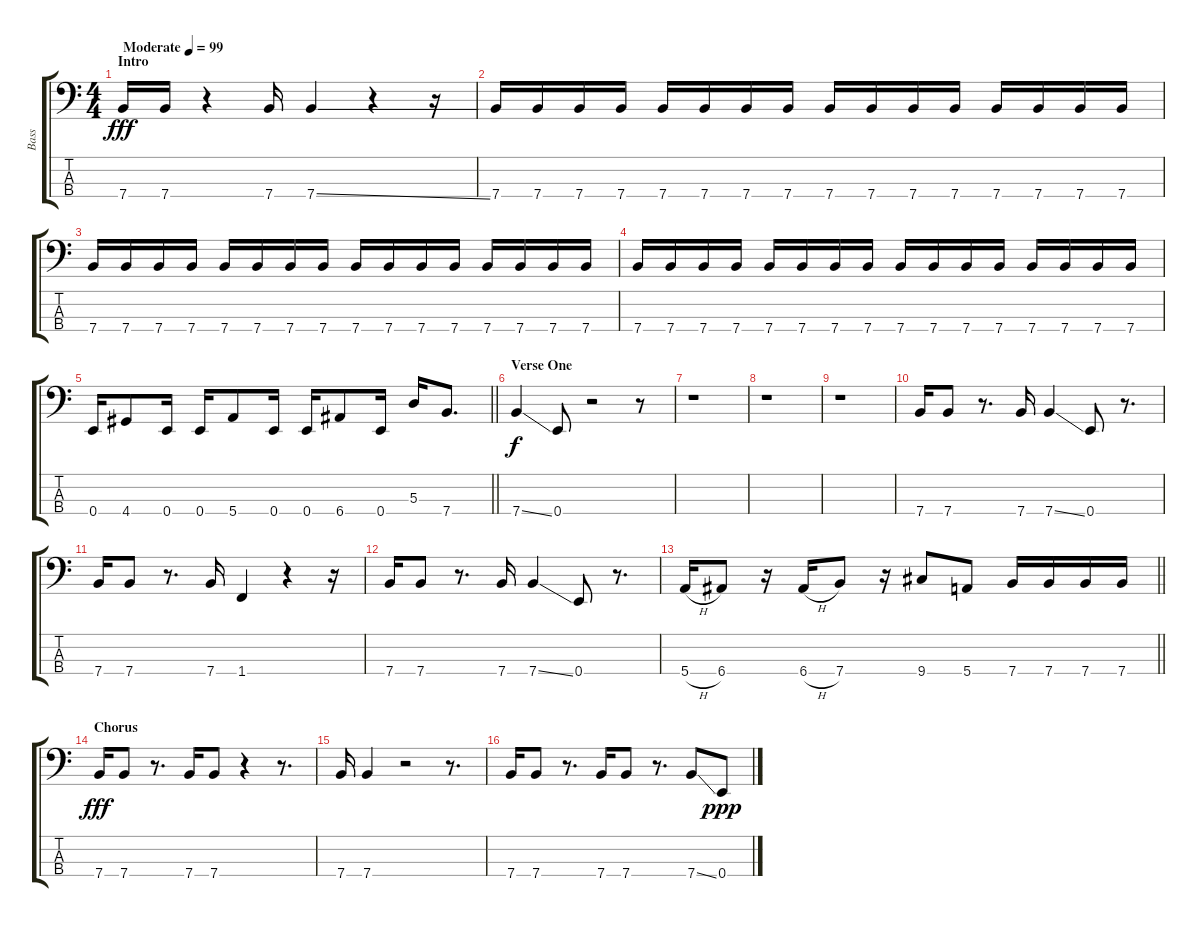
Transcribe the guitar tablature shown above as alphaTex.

\track ("Bass" "Bass") {instrument electricbassfinger}
\staff {score tabs}
\tuning (G2 D2 A1 E1) {hide}
\ts (4 4)
\section ("" "Intro")
\tempo (99 "Moderate")
\clef f4
\ks c
7.4.16{dy fff instrument electricbassfinger} 7.4.16 r.4 7.4.16 7.4{ss}.4 r.4 r.16 |
7.4.16 7.4.16 7.4.16 7.4.16 7.4.16 7.4.16 7.4.16 7.4.16 7.4.16 7.4.16 7.4.16 7.4.16 7.4.16 7.4.16 7.4.16 7.4.16 |
7.4.16 7.4.16 7.4.16 7.4.16 7.4.16 7.4.16 7.4.16 7.4.16 7.4.16 7.4.16 7.4.16 7.4.16 7.4.16 7.4.16 7.4.16 7.4.16 |
7.4.16 7.4.16 7.4.16 7.4.16 7.4.16 7.4.16 7.4.16 7.4.16 7.4.16 7.4.16 7.4.16 7.4.16 7.4.16 7.4.16 7.4.16 7.4.16 |
\barLineRight lightlight
0.4.16 4.4.8 0.4.16 0.4.16 5.4.8 0.4.16 0.4.16 6.4.8 0.4.16 5.3.16 7.4.8{d} |
\section ("" "Verse One")
7.4{ss}.4{dy f} 0.4.8 r.2 r.8 |
r.1 |
r.1 |
r.1 |
7.4.16 7.4.8 r.8{d} 7.4.16 7.4{ss}.4 0.4.8 r.8{d} |
7.4.16 7.4.8 r.8{d} 7.4.16 1.4.4 r.4 r.16 |
7.4.16 7.4.8 r.8{d} 7.4.16 7.4{ss}.4 0.4.8 r.8{d} |
\barLineRight lightlight
5.4{h}.16 6.4.8 r.16 6.4{h}.16 7.4.8 r.16 9.4.8 5.4.8 7.4.16 7.4.16 7.4.16 7.4.16 |
\section ("" "Chorus")
7.4.16{dy fff} 7.4.8 r.8{d} 7.4.16 7.4.8 r.4 r.8{d} |
7.4.16 7.4.4 r.2 r.8{d} |
7.4.16 7.4.8 r.8{d} 7.4.16 7.4.8 r.8{d} 7.4{ss}.8 0.4.8{dy ppp}
